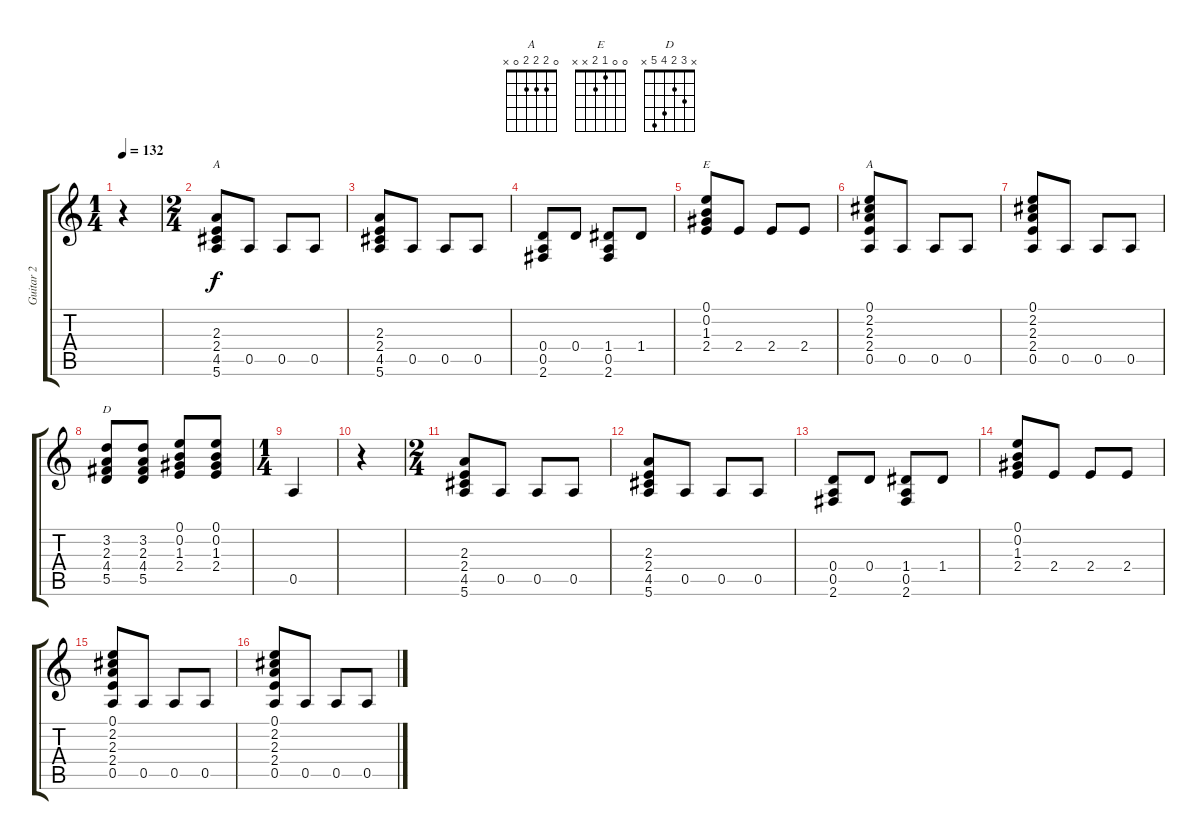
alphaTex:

\track ("Guitar 2" "Guitar 2") {instrument acousticguitarnylon}
\staff {score tabs}
\tuning (E4 B3 G3 D3 A2 E2) {hide}
\chord ("A" x x 2 2 4 5)
\chord ("E" 0 0 1 2 x x)
\chord ("A" 0 2 2 2 0 x)
\chord ("D" x 3 2 4 5 x)
\ts (1 4)
\tempo 132
\clef g2
\ks c
r.4{dy f} |
\ts (2 4)
(2.3 2.4 4.5 5.6).8{ch "A"} 0.5.8 0.5.8 0.5.8 |
(2.3 2.4 4.5 5.6).8 0.5.8 0.5.8 0.5.8 |
(0.4 0.5 2.6).8 0.4.8 (1.4 0.5 2.6).8 1.4.8 |
(0.1 0.2 1.3 2.4).8{ch "E"} 2.4.8 2.4.8 2.4.8 |
(0.1 2.2 2.3 2.4 0.5).8{ch "A"} 0.5.8 0.5.8 0.5.8 |
(0.1 2.2 2.3 2.4 0.5).8 0.5.8 0.5.8 0.5.8 |
(3.2 2.3 4.4 5.5).8{ch "D"} (3.2 2.3 4.4 5.5).8 (0.1 0.2 1.3 2.4).8 (0.1 0.2 1.3 2.4).8 |
\ts (1 4)
0.5.4 |
r.4 |
\ts (2 4)
(2.3 2.4 4.5 5.6).8 0.5.8 0.5.8 0.5.8 |
(2.3 2.4 4.5 5.6).8 0.5.8 0.5.8 0.5.8 |
(0.4 0.5 2.6).8 0.4.8 (1.4 0.5 2.6).8 1.4.8 |
(0.1 0.2 1.3 2.4).8 2.4.8 2.4.8 2.4.8 |
(0.1 2.2 2.3 2.4 0.5).8 0.5.8 0.5.8 0.5.8 |
(0.1 2.2 2.3 2.4 0.5).8 0.5.8 0.5.8 0.5.8
